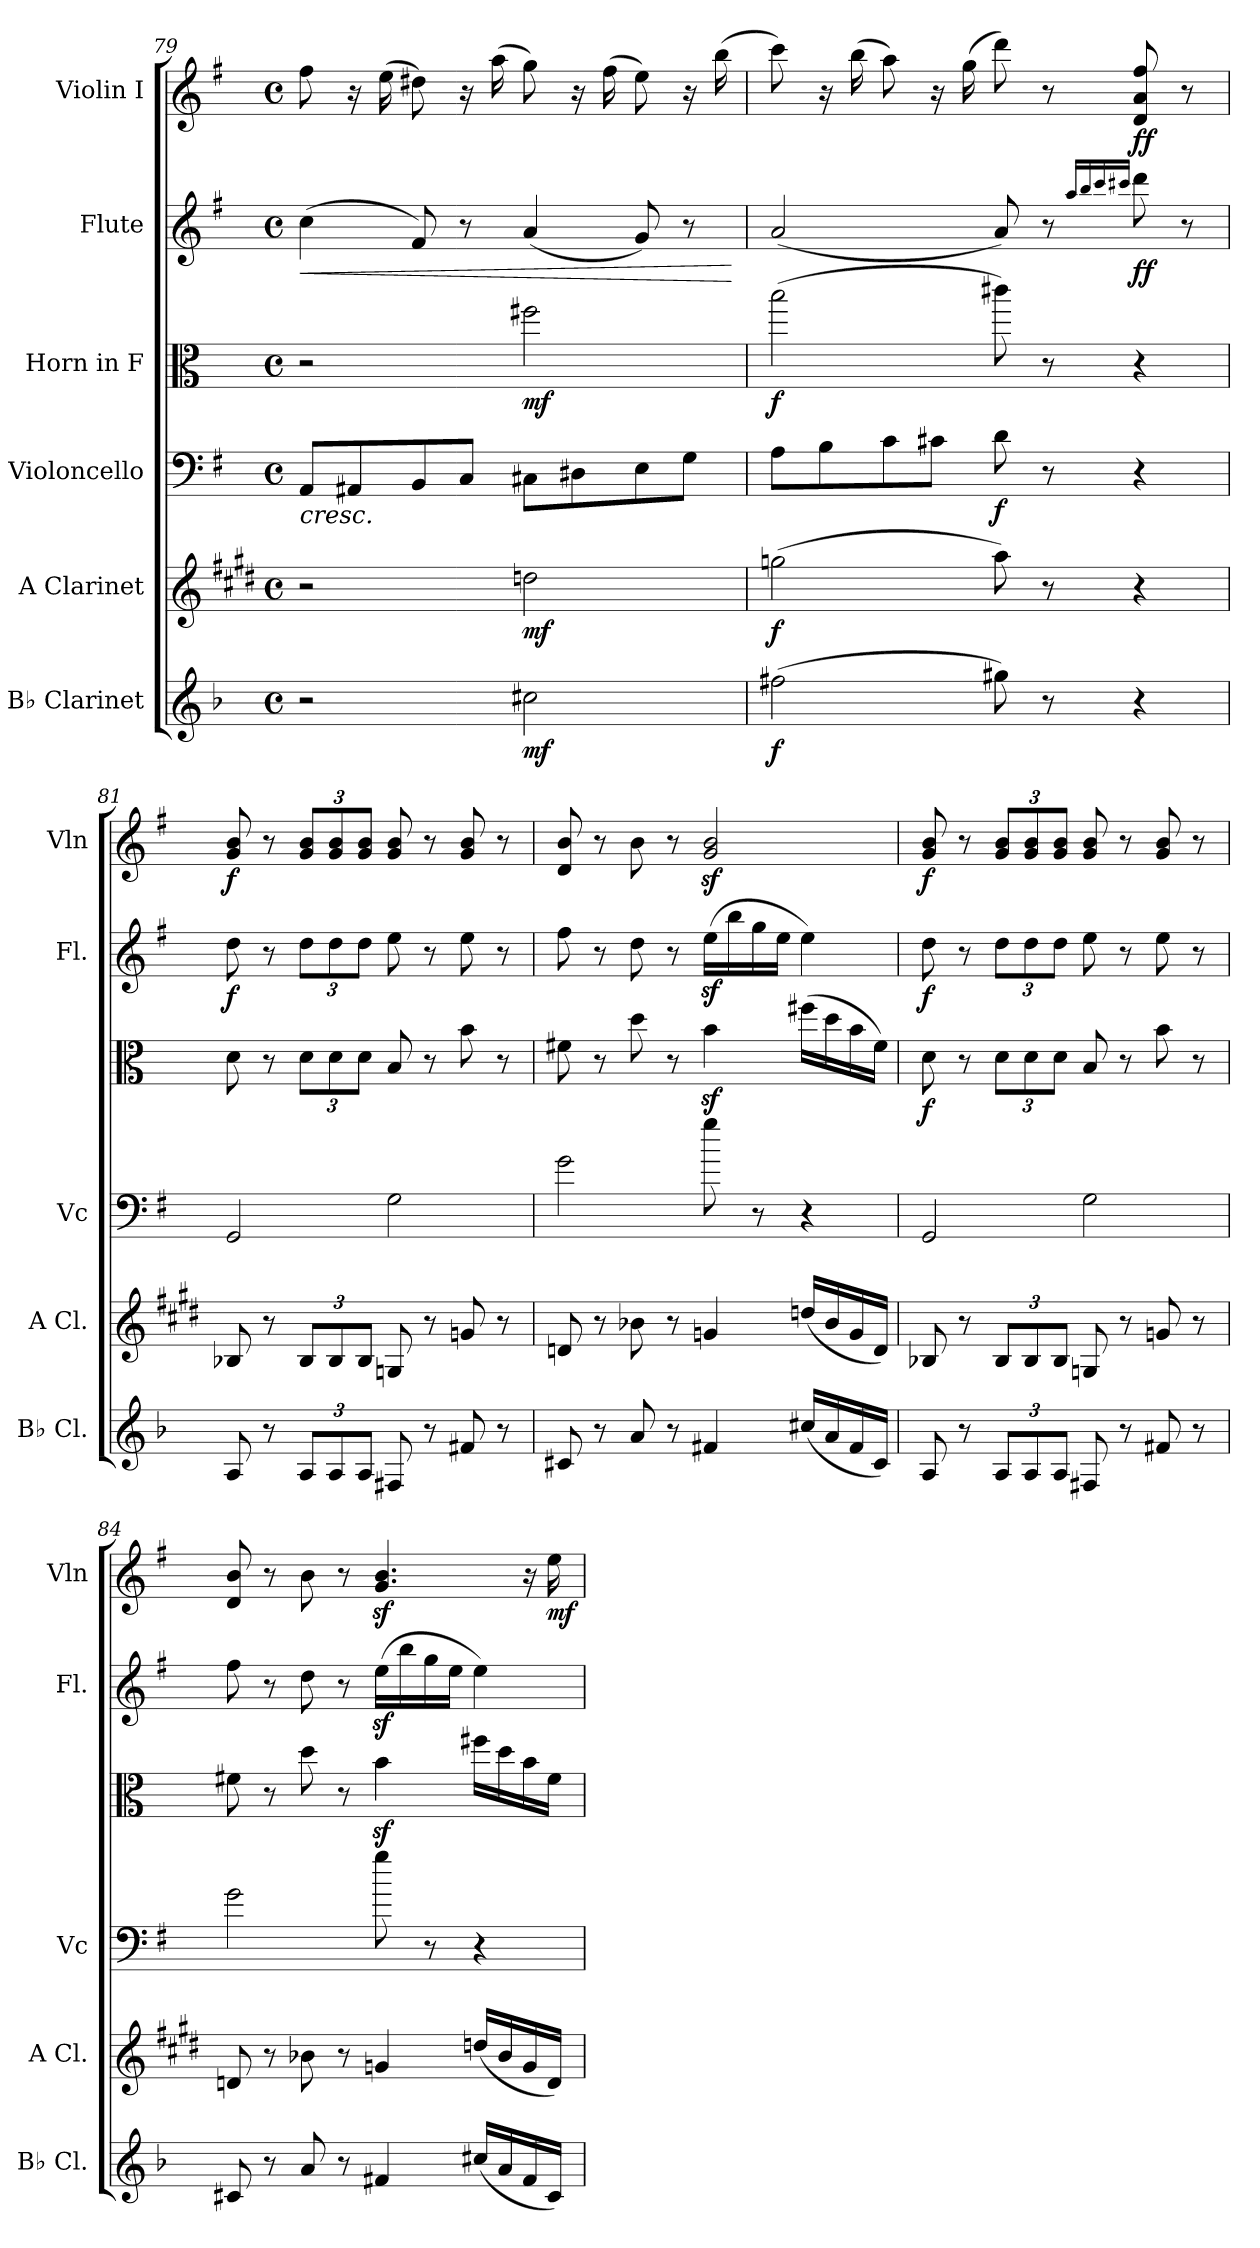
**kern	**dynam	**kern	**dynam	**kern	**dynam	**kern	**dynam	**kern	**dynam	**kern	**dynam
*part6	*part6	*part5	*part5	*part4	*part4	*part3	*part3	*part2	*part2	*part1	*part1
*staff6	*staff6	*staff5	*staff5	*staff4	*staff4	*staff3	*staff3	*staff2	*staff2	*staff1	*staff1
*I"B♭ Clarinet	*	*I"A Clarinet	*	*I"Violoncello	*	*I"Horn in F	*	*I"Flute	*	*I"Violin I	*
*I'B♭ Cl.	*	*I'A Cl.	*	*I'Vc	*	*	*	*I'Fl.	*	*I'Vln	*
*clefG2	*	*clefG2	*	*clefF4	*	*clefC3	*	*clefG2	*	*clefG2	*
*ITrd1c2	*	*ITrd2c3	*	*	*	*ITrd4c7	*	*	*	*	*
*k[b-e-a-]	*	*k[f#c#g#d#a#e#b#]	*	*k[f#]	*	*k[b-]	*	*k[f#]	*	*k[f#]	*
*M4/4	*	*M4/4	*	*M4/4	*	*M4/4	*	*M4/4	*	*M4/4	*
*met(c)	*	*met(c)	*	*met(c)	*	*met(c)	*	*met(c)	*	*met(c)	*
=79	=79	=79	=79	=79	=79	=79	=79	=79	=79	=79	=79
!	!	!	!	!	!LO:HP:b	!	!	!	!LO:HP:b	!	!
2r	.	2r	.	8AAi/L	<	2r	.	(4cci\	<	8ff#i\	.
.	.	.	.	8AA#X/	.	.	.	.	.	16r	.
.	.	.	.	.	.	.	.	.	.	(16eei\	.
.	.	.	.	8BBi/	.	.	.	8f#i/)	.	8dd#Xi\)	.
.	.	.	.	8C/J	.	.	.	8r	.	16r	.
.	.	.	.	.	.	.	.	.	.	(16aai\	.
!	!LO:DY:b	!	!LO:DY:b	!	!	!	!LO:DY:b	!	!	!	!
2bni\	mf	2bni\	mf	8C#X\L	.	2bni\	mf	(4ai/	.	8gg\)	.
.	.	.	.	8D#Xi\	.	.	.	.	.	16r	.
.	.	.	.	.	.	.	.	.	.	(16ff#i\	.
.	.	.	.	8Ei\	.	.	.	8gi/)	.	8eei\)	.
.	.	.	.	8Gi\J	.	.	.	8r	.	16r	.
.	.	.	.	.	.	.	.	.	.	(16bbi\	.
.	.	.	.	.	.	.	.	.	[	.	.
=80	=80	=80	=80	=80	=80	=80	=80	=80	=80	=80	=80
!	!LO:DY:b	!	!LO:DY:b	!	!	!	!LO:DY:b	!	!	!	!
(2eeni\	f	(2eeni\	f	8Ai\L	.	(2eei\	f	(2ai/	.	8ccci\)	.
.	.	.	.	8B\	.	.	.	.	.	16r	.
.	.	.	.	.	.	.	.	.	.	(16bb\	.
.	.	.	.	8ci\	.	.	.	.	.	8aai\)	.
.	.	.	.	8c#X\J	.	.	.	.	.	16r	.
.	.	.	.	.	.	.	.	.	.	(16gg\	.
!	!	!	!	!	!LO:DY:b	!	!	!	!	!	!
8ff#Xi\)	.	8ff#i\)	.	8di\	f	8ff#Xi\)	.	8ai/)	.	8dddi\)	.
8r	.	8r	.	8r	[	8r	.	8r	.	8r	.
.	.	.	.	.	.	.	.	16qaai/LL	.	.	.
.	.	.	.	.	.	.	.	16qbb/	.	.	.
.	.	.	.	.	.	.	.	16qccc/	.	.	.
.	.	.	.	.	.	.	.	16qccc#X/JJ	.	.	.
!	!	!	!	!	!	!	!	!	!LO:DY:b	!	!LO:DY:b
4r	.	4r	.	4r	.	4r	.	8dddi\	ff	8di/ 8ai/ 8ff#i/	ff
.	.	.	.	.	.	.	.	8r	.	8r	.
=81	=81	=81	=81	=81	=81	=81	=81	=81	=81	=81	=81
!	!	!	!	!	!	!	!	!	!LO:DY:b	!	!LO:DY:b
8Gi/	.	8Gni/	.	2GGi/	.	8Gi\	.	8ddi\	f	8gi/ 8bi/	f
8r	.	8r	.	.	.	8r	.	8r	.	8r	.
*Xbrackettup	*	*Xbrackettup	*	*	*	*Xbrackettup	*	*Xbrackettup	*	*Xbrackettup	*
12Gi/L	.	12Gi/L	.	.	.	12Gi\L	.	12ddi\L	.	12gi/ 12bi/L	.
12Gi/	.	12Gi/	.	.	.	12Gi\	.	12ddi\	.	12gi/ 12bi/	.
12Gi/J	.	12Gi/J	.	.	.	12Gi\J	.	12ddi\J	.	12gi/ 12bi/J	.
8Eni/	.	8Eni/	.	2Gi\	.	8Ei/	.	8eei\	.	8gi/ 8bi/	.
8r	.	8r	.	.	.	8r	.	8r	.	8r	.
8eni/	.	8eni/	.	.	.	8ei\	.	8eei\	.	8gi/ 8bi/	.
8r	.	8r	.	.	.	8r	.	8r	.	8r	.
=82	=82	=82	=82	=82	=82	=82	=82	=82	=82	=82	=82
8Bni/	.	8Bni/	.	2g\	.	8Bni\	.	8ff#i\	.	8di/ 8bi/	.
8r	.	8r	.	.	.	8r	.	8r	.	8r	.
8gi/	.	8gni\	.	.	.	8gi\	.	8ddi\	.	8bi\	.
8r	.	8r	.	.	.	8r	.	8r	.	8r	.
4eni/	.	4eni/	.	8ggi\	.	4ez<i\	.	(16eez<i\LL	.	2gi/z< 2bi/z<	.
.	.	.	.	.	.	.	.	16bbi\	.	.	.
.	.	.	.	8r	.	.	.	16ggi\	.	.	.
.	.	.	.	.	.	.	.	16eei\JJ	.	.	.
(16bni/LL	.	(16bni/LL	.	4r	.	(16bni\LL	.	4eei\)	.	.	.
16gi/	.	16gi/	.	.	.	16gi\	.	.	.	.	.
16ei/	.	16ei/	.	.	.	16ei\	.	.	.	.	.
16Bi/JJ)	.	16Bi/JJ)	.	.	.	16Bi\JJ)	.	.	.	.	.
=83	=83	=83	=83	=83	=83	=83	=83	=83	=83	=83	=83
!	!	!	!	!	!	!	!LO:DY:b	!	!LO:DY:b	!	!LO:DY:b
8Gi/	.	8Gni/	.	2GGi/	.	8Gi\	f	8ddi\	f	8gi/ 8bi/	f
8r	.	8r	.	.	.	8r	.	8r	.	8r	.
12Gi/L	.	12Gi/L	.	.	.	12Gi\L	.	12ddi\L	.	12gi/ 12bi/L	.
12Gi/	.	12Gi/	.	.	.	12Gi\	.	12ddi\	.	12gi/ 12bi/	.
12Gi/J	.	12Gi/J	.	.	.	12Gi\J	.	12ddi\J	.	12gi/ 12bi/J	.
8Eni/	.	8Eni/	.	2Gi\	.	8Ei/	.	8eei\	.	8gi/ 8bi/	.
8r	.	8r	.	.	.	8r	.	8r	.	8r	.
8eni/	.	8eni/	.	.	.	8ei\	.	8eei\	.	8gi/ 8bi/	.
8r	.	8r	.	.	.	8r	.	8r	.	8r	.
=84	=84	=84	=84	=84	=84	=84	=84	=84	=84	=84	=84
8Bni/	.	8Bni/	.	2g\	.	8Bni\	.	8ff#i\	.	8di/ 8bi/	.
8r	.	8r	.	.	.	8r	.	8r	.	8r	.
8gi/	.	8gni\	.	.	.	8gi\	.	8ddi\	.	8bi\	.
8r	.	8r	.	.	.	8r	.	8r	.	8r	.
4eni/	.	4eni/	.	8ggi\	.	4ez<i\	.	(16eez<i\LL	.	4.gi/z< 4.bi/z<	.
.	.	.	.	.	.	.	.	16bbi\	.	.	.
.	.	.	.	8r	.	.	.	16ggi\	.	.	.
.	.	.	.	.	.	.	.	16eei\JJ	.	.	.
(16bni/LL	.	(16bni/LL	.	4r	.	16bni\LL	.	4eei\)	.	.	.
16gi/	.	16gi/	.	.	.	16gi\	.	.	.	.	.
16ei/	.	16ei/	.	.	.	16ei\	.	.	.	16r	.
!	!	!	!	!	!	!	!	!	!	!	!LO:DY:b
16Bi/JJ)	.	16Bi/JJ)	.	.	.	16Bi\JJ	.	.	.	16eei\	mf
=	=	=	=	=	=	=	=	=	=	=	=
*-	*-	*-	*-	*-	*-	*-	*-	*-	*-	*-	*-
